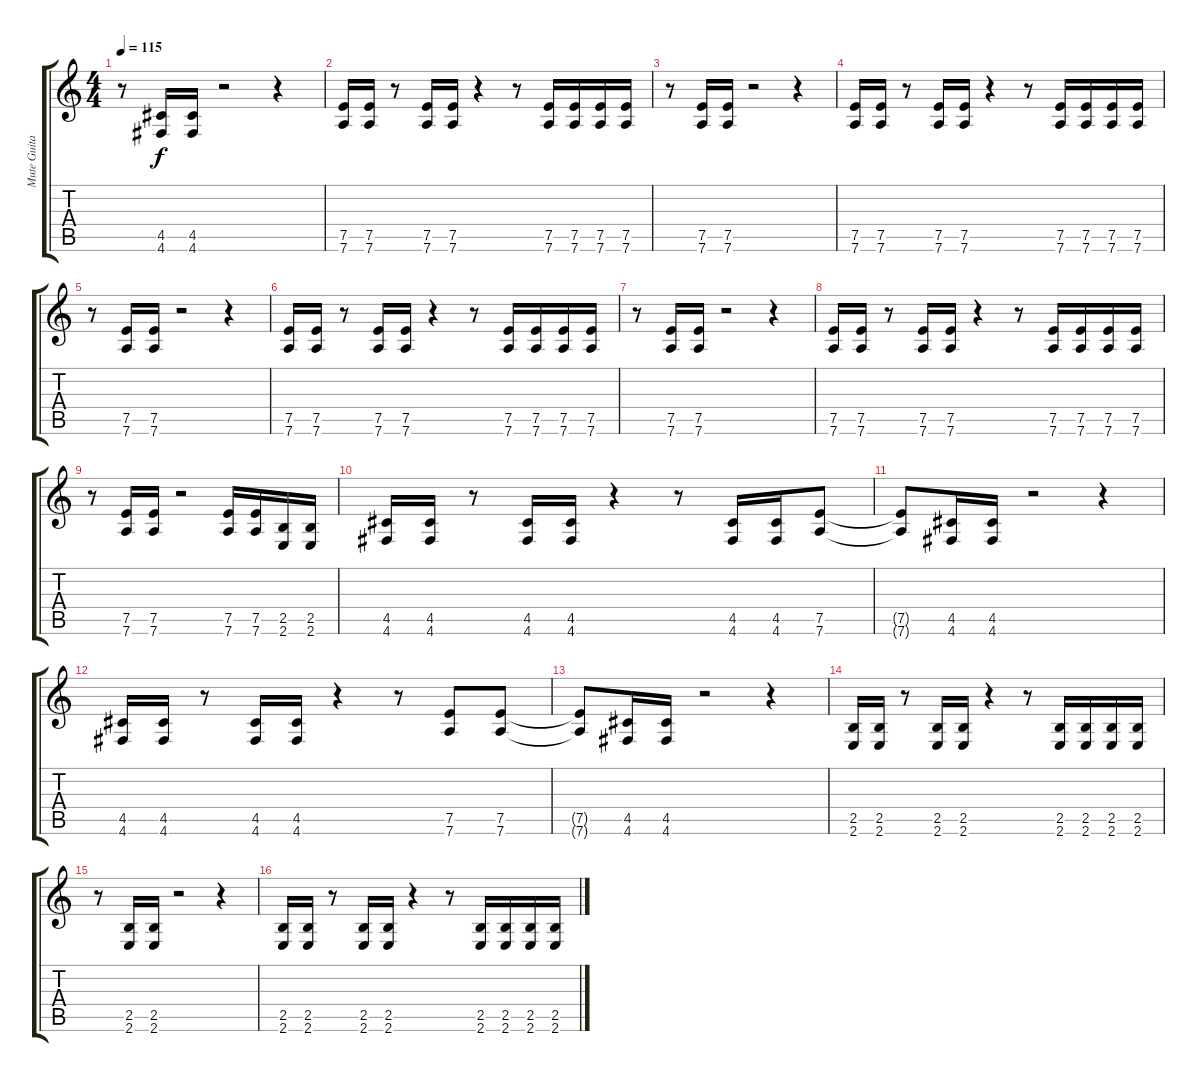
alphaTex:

\track ("Mute Guitar" "Mute Guita") {instrument electricguitarmuted}
\staff {score tabs}
\tuning (E4 B3 G3 D3 A2 D2) {hide}
\ts (4 4)
\tempo 115
\clef g2
\ks c
r.8{dy f} (4.5 4.6).16 (4.5 4.6).16 r.2 r.4 |
(7.5 7.6).16 (7.5 7.6).16 r.8 (7.5 7.6).16 (7.5 7.6).16 r.4 r.8 (7.5 7.6).16 (7.5 7.6).16 (7.5 7.6).16 (7.5 7.6).16 |
r.8 (7.5 7.6).16 (7.5 7.6).16 r.2 r.4 |
(7.5 7.6).16 (7.5 7.6).16 r.8 (7.5 7.6).16 (7.5 7.6).16 r.4 r.8 (7.5 7.6).16 (7.5 7.6).16 (7.5 7.6).16 (7.5 7.6).16 |
r.8 (7.5 7.6).16 (7.5 7.6).16 r.2 r.4 |
(7.5 7.6).16 (7.5 7.6).16 r.8 (7.5 7.6).16 (7.5 7.6).16 r.4 r.8 (7.5 7.6).16 (7.5 7.6).16 (7.5 7.6).16 (7.5 7.6).16 |
r.8 (7.5 7.6).16 (7.5 7.6).16 r.2 r.4 |
(7.5 7.6).16 (7.5 7.6).16 r.8 (7.5 7.6).16 (7.5 7.6).16 r.4 r.8 (7.5 7.6).16 (7.5 7.6).16 (7.5 7.6).16 (7.5 7.6).16 |
r.8 (7.5 7.6).16 (7.5 7.6).16 r.2 (7.5 7.6).16 (7.5 7.6).16 (2.5 2.6).16 (2.5 2.6).16 |
(4.5 4.6).16 (4.5 4.6).16 r.8 (4.5 4.6).16 (4.5 4.6).16 r.4 r.8 (4.5 4.6).16 (4.5 4.6).16 (7.5 7.6).8 |
(7.5{t} 7.6{t}).8 (4.5 4.6).16 (4.5 4.6).16 r.2 r.4 |
(4.5 4.6).16 (4.5 4.6).16 r.8 (4.5 4.6).16 (4.5 4.6).16 r.4 r.8 (7.5 7.6).8 (7.5 7.6).8 |
(7.5{t} 7.6{t}).8 (4.5 4.6).16 (4.5 4.6).16 r.2 r.4 |
(2.5 2.6).16 (2.5 2.6).16 r.8 (2.5 2.6).16 (2.5 2.6).16 r.4 r.8 (2.5 2.6).16 (2.5 2.6).16 (2.5 2.6).16 (2.5 2.6).16 |
r.8 (2.5 2.6).16 (2.5 2.6).16 r.2 r.4 |
(2.5 2.6).16 (2.5 2.6).16 r.8 (2.5 2.6).16 (2.5 2.6).16 r.4 r.8 (2.5 2.6).16 (2.5 2.6).16 (2.5 2.6).16 (2.5 2.6).16
